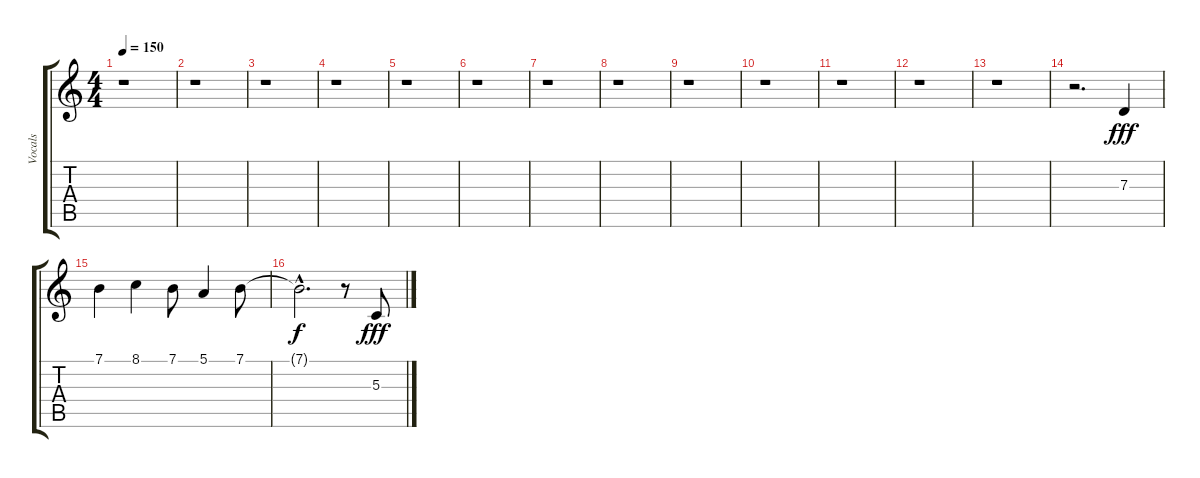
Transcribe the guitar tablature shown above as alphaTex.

\track ("Vocals" "Vocals") {instrument tenorsax}
\staff {score tabs}
\tuning (E4 B3 G3 D3 A2 E2) {hide}
\ts (4 4)
\tempo 150
\clef g2
\ks c
r.1{dy fff instrument tenorsax} |
r.1 |
r.1 |
r.1 |
r.1 |
r.1 |
r.1 |
r.1 |
r.1 |
r.1 |
r.1 |
r.1 |
r.1 |
r.2{d} 7.3.4 |
7.1.4 8.1.4 7.1.8 5.1.4 7.1.8 |
7.1{hac t}.2{d dy f} r.8 5.3.8{dy fff}
